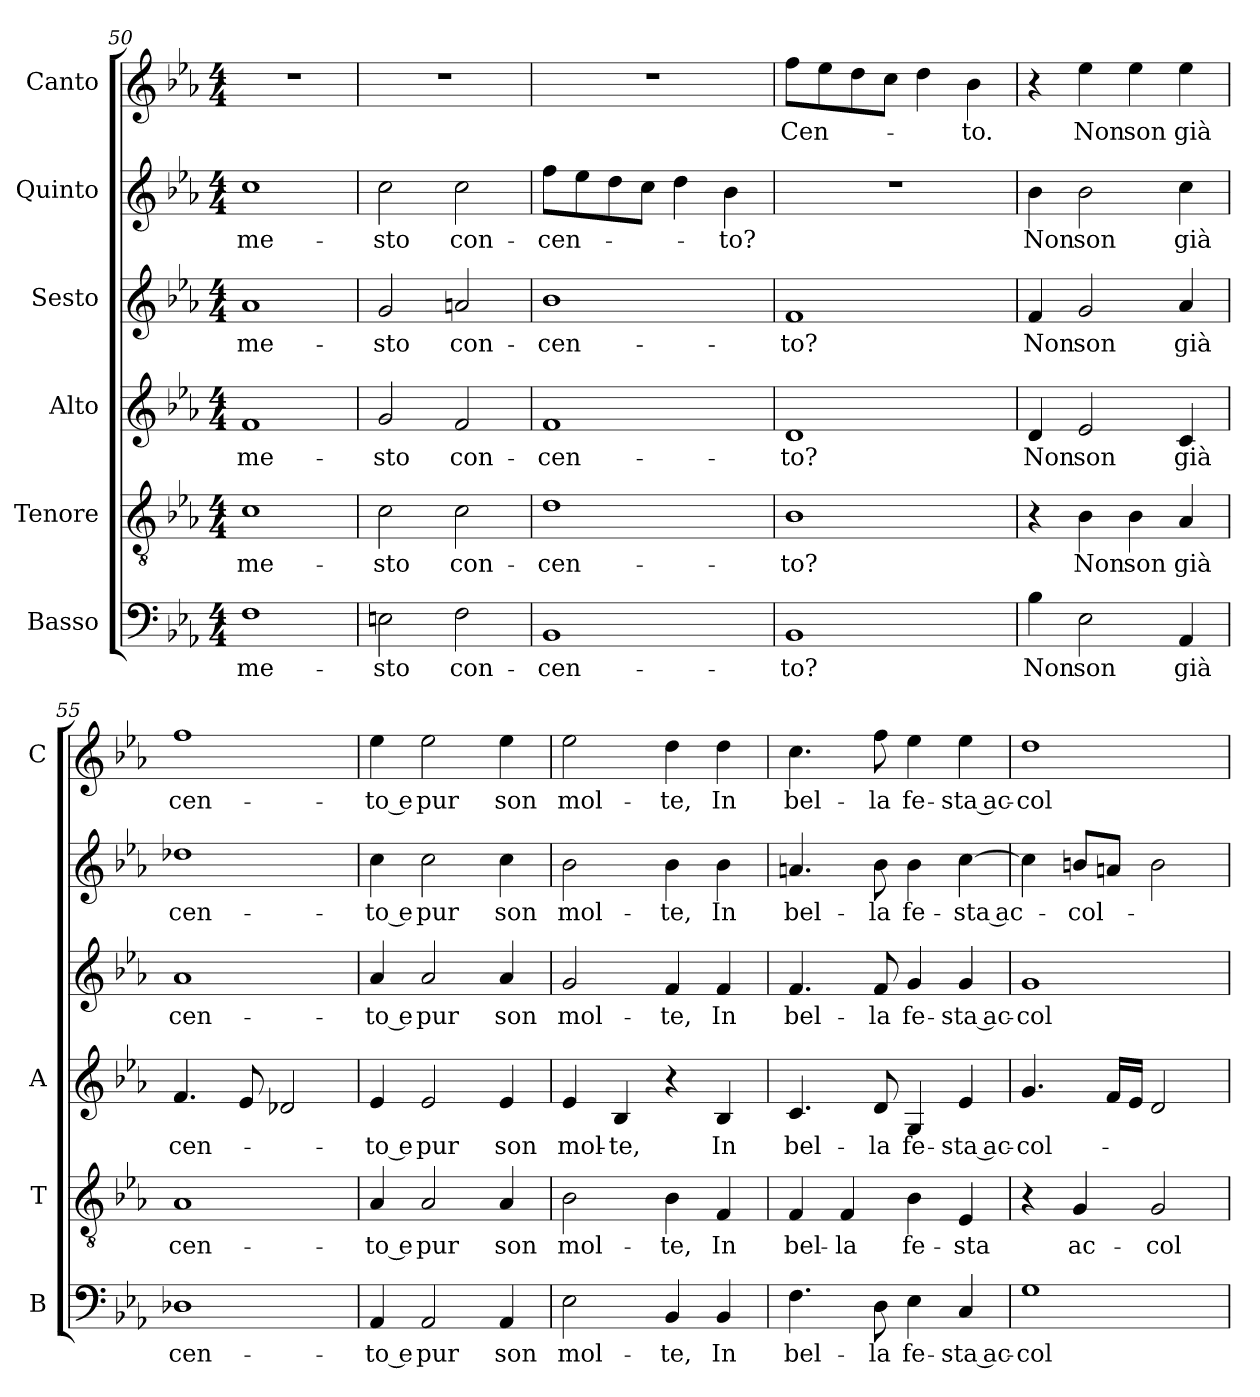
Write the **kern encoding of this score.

**kern	**text	**kern	**text	**kern	**text	**kern	**text	**kern	**text	**kern	**text
*part6	*part6	*part5	*part5	*part4	*part4	*part3	*part3	*part2	*part2	*part1	*part1
*staff6	*staff6	*staff5	*staff5	*staff4	*staff4	*staff3	*staff3	*staff2	*staff2	*staff1	*staff1
*I"Basso	*	*I"Tenore	*	*I"Alto	*	*I"Sesto	*	*I"Quinto	*	*I"Canto	*
*I'B	*	*I'T	*	*I'A	*	*	*	*	*	*I'C	*
!!LO:PB:g=z
*clefF4	*	*clefGv2	*	*clefG2	*	*clefG2	*	*clefG2	*	*clefG2	*
*k[b-e-a-]	*	*k[b-e-a-]	*	*k[b-e-a-]	*	*k[b-e-a-]	*	*k[b-e-a-]	*	*k[b-e-a-]	*
*E-:	*	*E-:	*	*E-:	*	*E-:	*	*E-:	*	*E-:	*
*M4/4	*	*M4/4	*	*M4/4	*	*M4/4	*	*M4/4	*	*M4/4	*
=50	=50	=50	=50	=50	=50	=50	=50	=50	=50	=50	=50
!	!LO:LY:b	!	!LO:LY:b	!	!LO:LY:b	!	!LO:LY:b	!	!LO:LY:b	!	!
1F	me-	1c	me-	1f	me-	1a-	me-	1cc	me-	1r	.
=51	=51	=51	=51	=51	=51	=51	=51	=51	=51	=51	=51
!	!LO:LY:b	!	!LO:LY:b	!	!LO:LY:b	!	!LO:LY:b	!	!LO:LY:b	!	!
2En\	-sto	2c\	-sto	2g/	-sto	2g/	-sto	2cc\	-sto	1r	.
!	!LO:LY:b	!	!LO:LY:b	!	!LO:LY:b	!	!LO:LY:b	!	!LO:LY:b	!	!
2F\	con-	2c\	con-	2f/	con-	2an/	con-	2cc\	con-	.	.
=52	=52	=52	=52	=52	=52	=52	=52	=52	=52	=52	=52
!	!LO:LY:b	!	!LO:LY:b	!	!LO:LY:b	!	!LO:LY:b	!	!LO:LY:b	!	!
1BB-	-cen-	1d	-cen-	1f	-cen-	1b-	-cen-	8ff\L	-cen-	1r	.
.	.	.	.	.	.	.	.	8ee-\	.	.	.
.	.	.	.	.	.	.	.	8dd\	.	.	.
.	.	.	.	.	.	.	.	8cc\J	.	.	.
.	.	.	.	.	.	.	.	4dd\	.	.	.
!	!	!	!	!	!	!	!	!	!LO:LY:b	!	!
.	.	.	.	.	.	.	.	4b-\	-to?	.	.
=53	=53	=53	=53	=53	=53	=53	=53	=53	=53	=53	=53
!	!LO:LY:b	!	!LO:LY:b	!	!LO:LY:b	!	!LO:LY:b	!	!	!	!LO:LY:b
1BB-	-to?	1B-	-to?	1d	-to?	1f	-to?	1r	.	8ff\L	Cen-
.	.	.	.	.	.	.	.	.	.	8ee-\	.
.	.	.	.	.	.	.	.	.	.	8dd\	.
.	.	.	.	.	.	.	.	.	.	8cc\J	.
.	.	.	.	.	.	.	.	.	.	4dd\	.
!	!	!	!	!	!	!	!	!	!	!	!LO:LY:b
.	.	.	.	.	.	.	.	.	.	4b-\	-to.
=54	=54	=54	=54	=54	=54	=54	=54	=54	=54	=54	=54
!	!LO:LY:b	!	!	!	!LO:LY:b	!	!LO:LY:b	!	!LO:LY:b	!	!
4B-\	Non	4r	.	4d/	Non	4f/	Non	4b-\	Non	4r	.
!	!LO:LY:b	!	!LO:LY:b	!	!LO:LY:b	!	!LO:LY:b	!	!LO:LY:b	!	!LO:LY:b
2E-\	son	4B-\	Non	2e-/	son	2g/	son	2b-\	son	4ee-\	Non
!	!	!	!LO:LY:b	!	!	!	!	!	!	!	!LO:LY:b
.	.	4B-\	son	.	.	.	.	.	.	4ee-\	son
!	!LO:LY:b	!	!LO:LY:b	!	!LO:LY:b	!	!LO:LY:b	!	!LO:LY:b	!	!LO:LY:b
4AA-/	già	4A-/	già	4c/	già	4a-/	già	4cc\	già	4ee-\	già
=55	=55	=55	=55	=55	=55	=55	=55	=55	=55	=55	=55
!	!LO:LY:b	!	!LO:LY:b	!	!LO:LY:b	!	!LO:LY:b	!	!LO:LY:b	!	!LO:LY:b
1D-X	cen-	1A-	cen-	4.f/	cen-	1a-	cen-	1dd-X	cen-	1ff	cen-
.	.	.	.	8e-/	.	.	.	.	.	.	.
.	.	.	.	2d-X/	.	.	.	.	.	.	.
=56	=56	=56	=56	=56	=56	=56	=56	=56	=56	=56	=56
!	!LO:LY:b	!	!LO:LY:b	!	!LO:LY:b	!	!LO:LY:b	!	!LO:LY:b	!	!LO:LY:b
4AA-/	-to e	4A-/	-to e	4e-/	-to e	4a-/	-to e	4cc\	-to e	4ee-\	-to e
!	!LO:LY:b	!	!LO:LY:b	!	!LO:LY:b	!	!LO:LY:b	!	!LO:LY:b	!	!LO:LY:b
2AA-/	pur	2A-/	pur	2e-/	pur	2a-/	pur	2cc\	pur	2ee-\	pur
!	!LO:LY:b	!	!LO:LY:b	!	!LO:LY:b	!	!LO:LY:b	!	!LO:LY:b	!	!LO:LY:b
4AA-/	son	4A-/	son	4e-/	son	4a-/	son	4cc\	son	4ee-\	son
=57	=57	=57	=57	=57	=57	=57	=57	=57	=57	=57	=57
!	!LO:LY:b	!	!LO:LY:b	!	!LO:LY:b	!	!LO:LY:b	!	!LO:LY:b	!	!LO:LY:b
2E-\	mol-	2B-\	mol-	4e-/	mol-	2g/	mol-	2b-\	mol-	2ee-\	mol-
!	!	!	!	!	!LO:LY:b	!	!	!	!	!	!
.	.	.	.	4B-/	-te,	.	.	.	.	.	.
!	!LO:LY:b	!	!LO:LY:b	!	!	!	!LO:LY:b	!	!LO:LY:b	!	!LO:LY:b
4BB-/	-te,	4B-\	-te,	4r	.	4f/	-te,	4b-\	-te,	4dd\	-te,
!	!LO:LY:b	!	!LO:LY:b	!	!LO:LY:b	!	!LO:LY:b	!	!LO:LY:b	!	!LO:LY:b
4BB-/	In	4F/	In	4B-/	In	4f/	In	4b-\	In	4dd\	In
=58	=58	=58	=58	=58	=58	=58	=58	=58	=58	=58	=58
!	!LO:LY:b	!	!LO:LY:b	!	!LO:LY:b	!	!LO:LY:b	!	!LO:LY:b	!	!LO:LY:b
4.F\	bel-	4F/	bel-	4.c/	bel-	4.f/	bel-	4.an/	bel-	4.cc\	bel-
!	!	!	!LO:LY:b	!	!	!	!	!	!	!	!
.	.	4F/	-la	.	.	.	.	.	.	.	.
!	!LO:LY:b	!	!	!	!LO:LY:b	!	!LO:LY:b	!	!LO:LY:b	!	!LO:LY:b
8D\	-la	.	.	8d/	-la	8f/	-la	8b-\	-la	8ff\	-la
!	!LO:LY:b	!	!LO:LY:b	!	!LO:LY:b	!	!LO:LY:b	!	!LO:LY:b	!	!LO:LY:b
4E-\	fe-	4B-\	fe-	4G/	fe-	4g/	fe-	4b-\	fe-	4ee-\	fe-
!	!LO:LY:b	!	!LO:LY:b	!	!LO:LY:b	!	!LO:LY:b	!	!LO:LY:b	!	!LO:LY:b
4C/	-sta ac-	4E-/	-sta	4e-/	-sta ac-	4g/	-sta ac-	[4cc\	-sta ac-	4ee-\	-sta ac-
!!LO:LB:g=z
=59	=59	=59	=59	=59	=59	=59	=59	=59	=59	=59	=59
!	!LO:LY:b	!	!	!	!LO:LY:b	!	!LO:LY:b	!	!	!	!LO:LY:b
1G	-col-	4r	.	4.g/	-col-	1g	-col-	4cc\]	.	1dd	-col-
!	!	!	!LO:LY:b	!	!	!	!	!	!LO:LY:b	!	!
.	.	4G/	ac-	.	.	.	.	8bn/L	-col-	.	.
.	.	.	.	16f/LL	.	.	.	8an/J	.	.	.
.	.	.	.	16e-/JJ	.	.	.	.	.	.	.
!	!	!	!LO:LY:b	!	!	!	!	!	!	!	!
.	.	2G/	-col-	2d/	.	.	.	2b\	.	.	.
=	=	=	=	=	=	=	=	=	=	=	=
*-	*-	*-	*-	*-	*-	*-	*-	*-	*-	*-	*-
